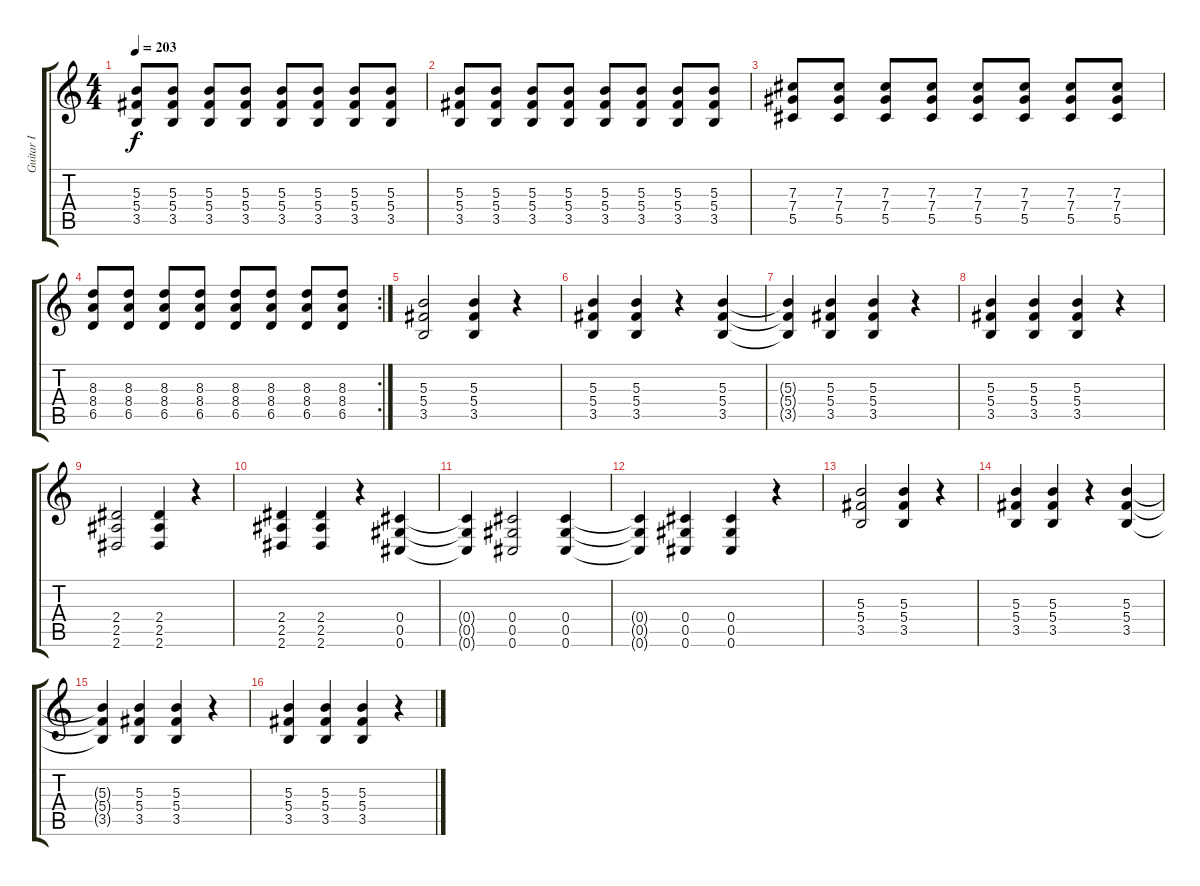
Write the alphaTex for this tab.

\track ("Guitar I" "Guitar I") {instrument distortionguitar}
\staff {score tabs}
\tuning (Eb4 Bb3 Gb3 Db3 Ab2 Db2) {hide}
\ts (4 4)
\tempo 203
\clef g2
\ks c
(5.3 5.4 3.5).8{dy f} (5.3 5.4 3.5).8 (5.3 5.4 3.5).8 (5.3 5.4 3.5).8 (5.3 5.4 3.5).8 (5.3 5.4 3.5).8 (5.3 5.4 3.5).8 (5.3 5.4 3.5).8 |
(5.3 5.4 3.5).8 (5.3 5.4 3.5).8 (5.3 5.4 3.5).8 (5.3 5.4 3.5).8 (5.3 5.4 3.5).8 (5.3 5.4 3.5).8 (5.3 5.4 3.5).8 (5.3 5.4 3.5).8 |
(7.3 7.4 5.5).8 (7.3 7.4 5.5).8 (7.3 7.4 5.5).8 (7.3 7.4 5.5).8 (7.3 7.4 5.5).8 (7.3 7.4 5.5).8 (7.3 7.4 5.5).8 (7.3 7.4 5.5).8 |
\rc 2
(8.3 8.4 6.5).8 (8.3 8.4 6.5).8 (8.3 8.4 6.5).8 (8.3 8.4 6.5).8 (8.3 8.4 6.5).8 (8.3 8.4 6.5).8 (8.3 8.4 6.5).8 (8.3 8.4 6.5).8 |
(5.3 5.4 3.5).2 (5.3 5.4 3.5).4 r.4 |
(5.3 5.4 3.5).4 (5.3 5.4 3.5).4 r.4 (5.3 5.4 3.5).4 |
(5.3{t} 5.4{t} 3.5{t}).4 (5.3 5.4 3.5).4 (5.3 5.4 3.5).4 r.4 |
(5.3 5.4 3.5).4 (5.3 5.4 3.5).4 (5.3 5.4 3.5).4 r.4 |
(2.4 2.5 2.6).2 (2.4 2.5 2.6).4 r.4 |
(2.4 2.5 2.6).4 (2.4 2.5 2.6).4 r.4 (0.4 0.5 0.6).4 |
(0.4{t} 0.5{t} 0.6{t}).4 (0.4 0.5 0.6).2 (0.4 0.5 0.6).4 |
(0.4{t} 0.5{t} 0.6{t}).4 (0.4 0.5 0.6).4 (0.4 0.5 0.6).4 r.4 |
(5.3 5.4 3.5).2 (5.3 5.4 3.5).4 r.4 |
(5.3 5.4 3.5).4 (5.3 5.4 3.5).4 r.4 (5.3 5.4 3.5).4 |
(5.3{t} 5.4{t} 3.5{t}).4 (5.3 5.4 3.5).4 (5.3 5.4 3.5).4 r.4 |
(5.3 5.4 3.5).4 (5.3 5.4 3.5).4 (5.3 5.4 3.5).4 r.4
